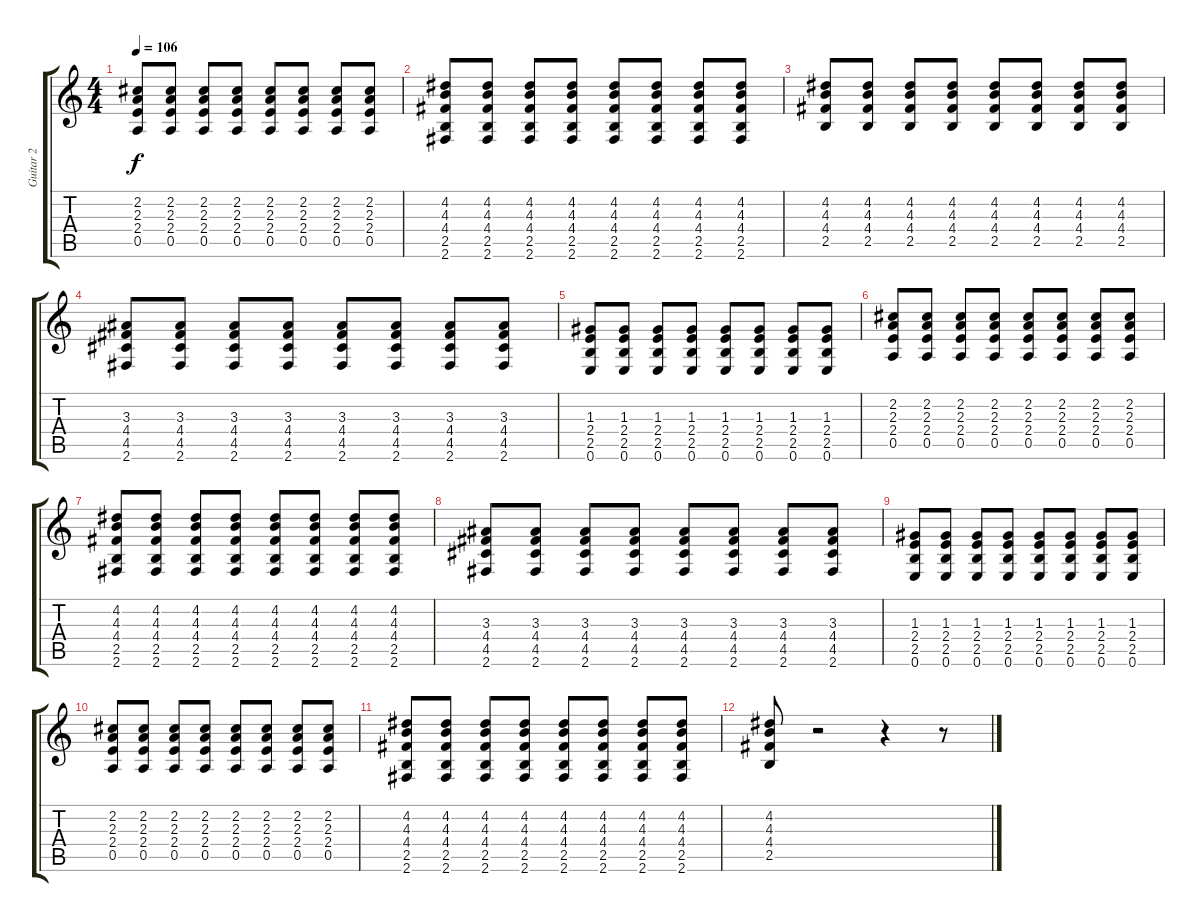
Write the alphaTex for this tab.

\track ("Guitar 2" "Guitar 2") {instrument electricguitarclean}
\staff {score tabs}
\tuning (E4 B3 G3 D3 A2 E2) {hide}
\ts (4 4)
\tempo 106
\clef g2
\ks c
(2.2 2.3 2.4 0.5).8{dy f} (2.2 2.3 2.4 0.5).8 (2.2 2.3 2.4 0.5).8 (2.2 2.3 2.4 0.5).8 (2.2 2.3 2.4 0.5).8 (2.2 2.3 2.4 0.5).8 (2.2 2.3 2.4 0.5).8 (2.2 2.3 2.4 0.5).8 |
(4.2 4.3 4.4 2.5 2.6).8 (4.2 4.3 4.4 2.5 2.6).8 (4.2 4.3 4.4 2.5 2.6).8 (4.2 4.3 4.4 2.5 2.6).8 (4.2 4.3 4.4 2.5 2.6).8 (4.2 4.3 4.4 2.5 2.6).8 (4.2 4.3 4.4 2.5 2.6).8 (4.2 4.3 4.4 2.5 2.6).8 |
(4.2 4.3 4.4 2.5).8 (4.2 4.3 4.4 2.5).8 (4.2 4.3 4.4 2.5).8 (4.2 4.3 4.4 2.5).8 (4.2 4.3 4.4 2.5).8 (4.2 4.3 4.4 2.5).8 (4.2 4.3 4.4 2.5).8 (4.2 4.3 4.4 2.5).8 |
(3.3 4.4 4.5 2.6).8 (3.3 4.4 4.5 2.6).8 (3.3 4.4 4.5 2.6).8 (3.3 4.4 4.5 2.6).8 (3.3 4.4 4.5 2.6).8 (3.3 4.4 4.5 2.6).8 (3.3 4.4 4.5 2.6).8 (3.3 4.4 4.5 2.6).8 |
(1.3 2.4 2.5 0.6).8 (1.3 2.4 2.5 0.6).8 (1.3 2.4 2.5 0.6).8 (1.3 2.4 2.5 0.6).8 (1.3 2.4 2.5 0.6).8 (1.3 2.4 2.5 0.6).8 (1.3 2.4 2.5 0.6).8 (1.3 2.4 2.5 0.6).8 |
(2.2 2.3 2.4 0.5).8 (2.2 2.3 2.4 0.5).8 (2.2 2.3 2.4 0.5).8 (2.2 2.3 2.4 0.5).8 (2.2 2.3 2.4 0.5).8 (2.2 2.3 2.4 0.5).8 (2.2 2.3 2.4 0.5).8 (2.2 2.3 2.4 0.5).8 |
(4.2 4.3 4.4 2.5 2.6).8 (4.2 4.3 4.4 2.5 2.6).8 (4.2 4.3 4.4 2.5 2.6).8 (4.2 4.3 4.4 2.5 2.6).8 (4.2 4.3 4.4 2.5 2.6).8 (4.2 4.3 4.4 2.5 2.6).8 (4.2 4.3 4.4 2.5 2.6).8 (4.2 4.3 4.4 2.5 2.6).8 |
(3.3 4.4 4.5 2.6).8 (3.3 4.4 4.5 2.6).8 (3.3 4.4 4.5 2.6).8 (3.3 4.4 4.5 2.6).8 (3.3 4.4 4.5 2.6).8 (3.3 4.4 4.5 2.6).8 (3.3 4.4 4.5 2.6).8 (3.3 4.4 4.5 2.6).8 |
(1.3 2.4 2.5 0.6).8 (1.3 2.4 2.5 0.6).8 (1.3 2.4 2.5 0.6).8 (1.3 2.4 2.5 0.6).8 (1.3 2.4 2.5 0.6).8 (1.3 2.4 2.5 0.6).8 (1.3 2.4 2.5 0.6).8 (1.3 2.4 2.5 0.6).8 |
(2.2 2.3 2.4 0.5).8 (2.2 2.3 2.4 0.5).8 (2.2 2.3 2.4 0.5).8 (2.2 2.3 2.4 0.5).8 (2.2 2.3 2.4 0.5).8 (2.2 2.3 2.4 0.5).8 (2.2 2.3 2.4 0.5).8 (2.2 2.3 2.4 0.5).8 |
(4.2 4.3 4.4 2.5 2.6).8 (4.2 4.3 4.4 2.5 2.6).8 (4.2 4.3 4.4 2.5 2.6).8 (4.2 4.3 4.4 2.5 2.6).8 (4.2 4.3 4.4 2.5 2.6).8 (4.2 4.3 4.4 2.5 2.6).8 (4.2 4.3 4.4 2.5 2.6).8 (4.2 4.3 4.4 2.5 2.6).8 |
(4.2 4.3 4.4 2.5).8 r.2 r.4 r.8
